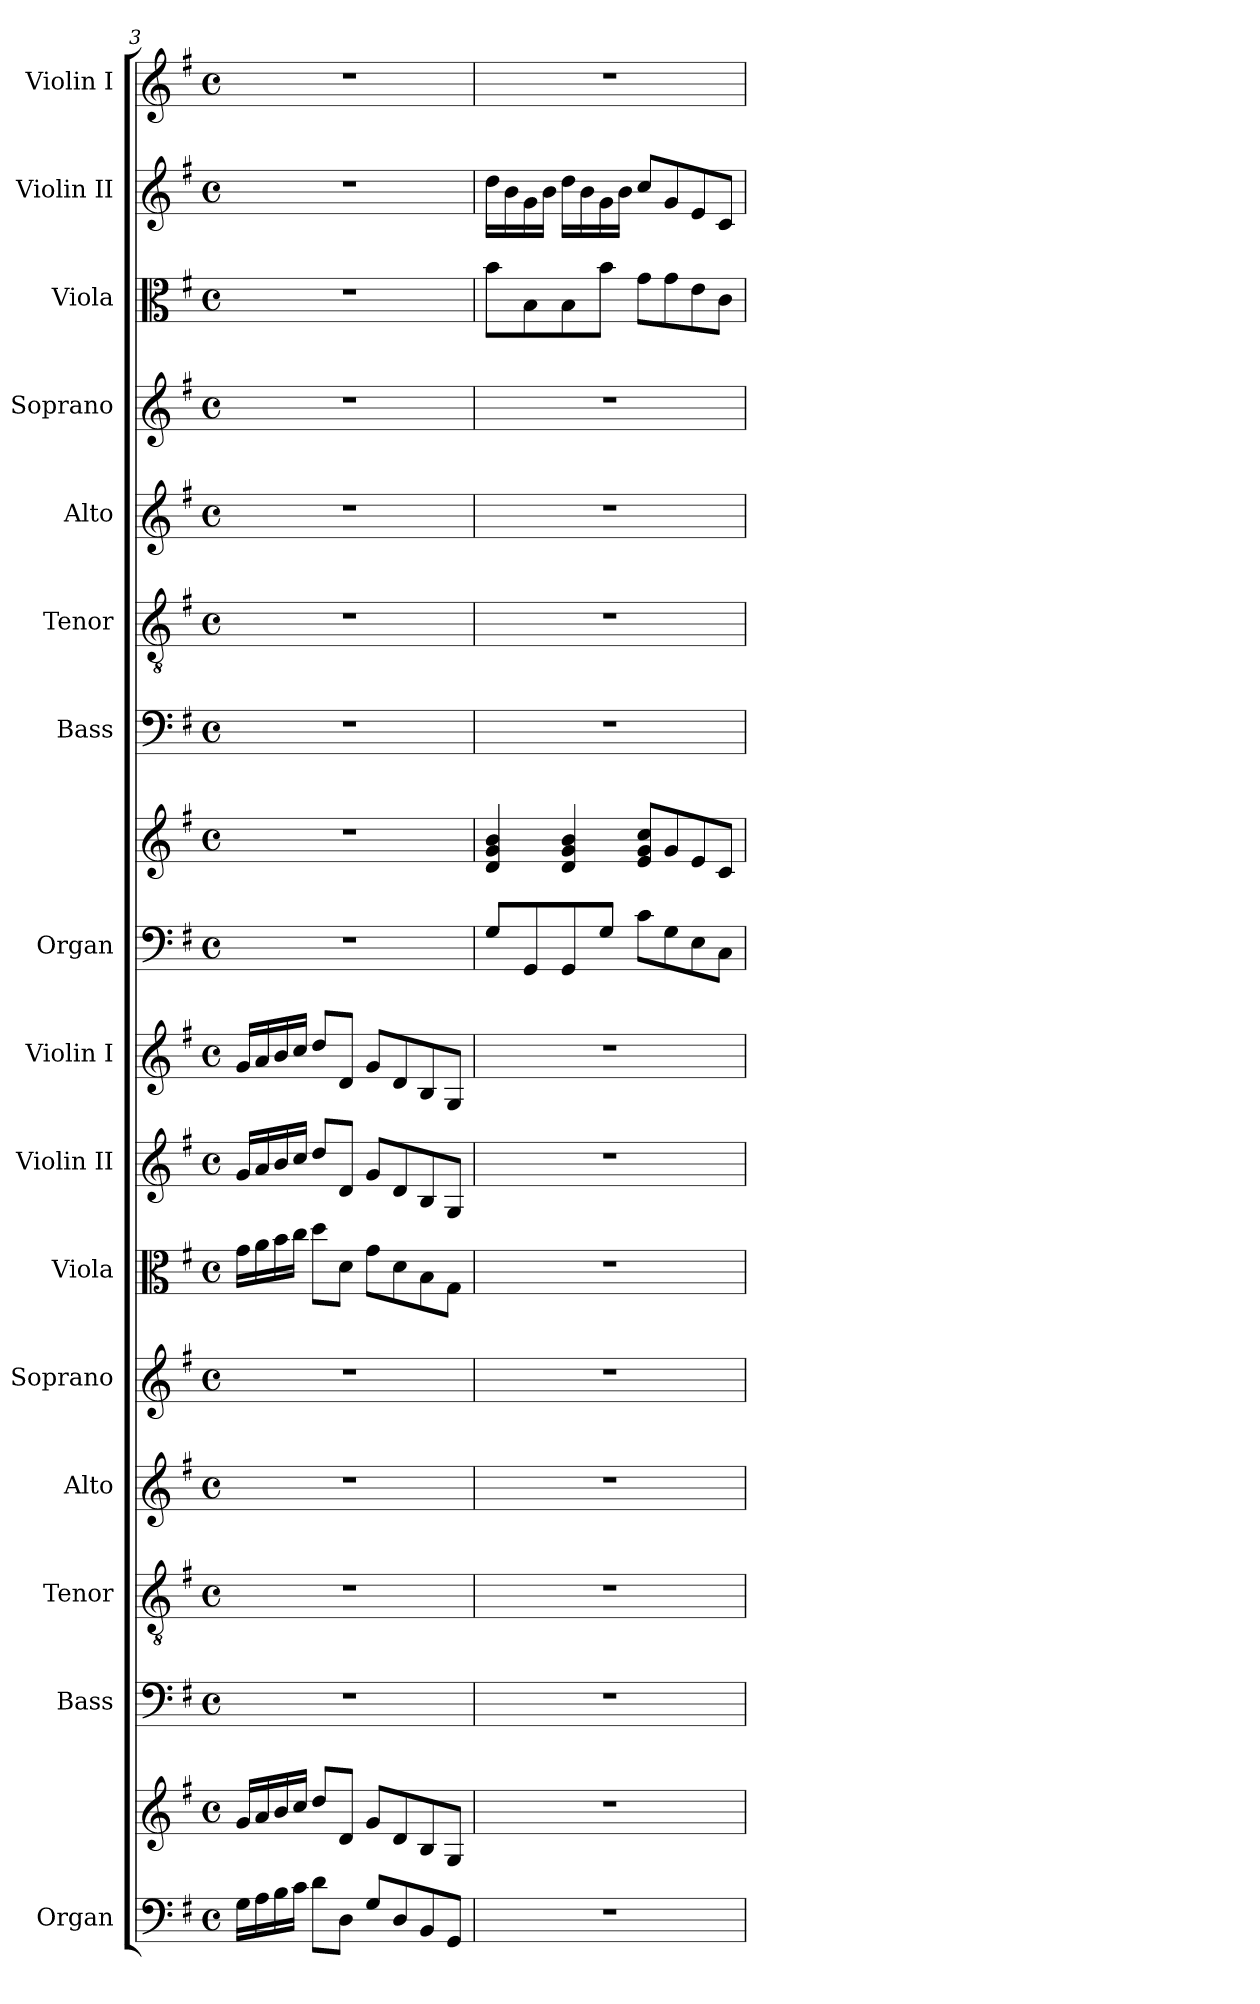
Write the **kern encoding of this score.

**kern	**kern	**kern	**kern	**kern	**kern	**kern	**kern	**kern	**kern	**kern	**kern	**kern	**kern	**kern	**kern	**kern	**kern
*part16	*part16	*part15	*part14	*part13	*part12	*part11	*part10	*part9	*part8	*part8	*part7	*part6	*part5	*part4	*part3	*part2	*part1
*staff18	*staff17	*staff16	*staff15	*staff14	*staff13	*staff12	*staff11	*staff10	*staff9	*staff8	*staff7	*staff6	*staff5	*staff4	*staff3	*staff2	*staff1
*I"Organ	*	*I"Bass	*I"Tenor	*I"Alto	*I"Soprano	*I"Viola	*I"Violin II	*I"Violin I	*I"Organ	*	*I"Bass	*I"Tenor	*I"Alto	*I"Soprano	*I"Viola	*I"Violin II	*I"Violin I
*I'Org.	*	*I'B.	*I'T.	*I'A.	*I'S.	*I'Vla.	*I'Vln. II	*I'Vln. I	*I'Org.	*	*I'B.	*I'T.	*I'A.	*I'S.	*I'Vla.	*I'Vln. II	*I'Vln. I
*clefF4	*clefG2	*clefF4	*clefGv2	*clefG2	*clefG2	*clefC3	*clefG2	*clefG2	*clefF4	*clefG2	*clefF4	*clefGv2	*clefG2	*clefG2	*clefC3	*clefG2	*clefG2
*	*	*	*ITrd7c12	*	*	*	*	*	*	*	*	*ITrd7c12	*	*	*	*	*
*k[f#]	*k[f#]	*k[f#]	*k[f#]	*k[f#]	*k[f#]	*k[f#]	*k[f#]	*k[f#]	*k[f#]	*k[f#]	*k[f#]	*k[f#]	*k[f#]	*k[f#]	*k[f#]	*k[f#]	*k[f#]
*G:	*G:	*G:	*G:	*G:	*G:	*G:	*G:	*G:	*G:	*G:	*G:	*G:	*G:	*G:	*G:	*G:	*G:
*M4/4	*M4/4	*M4/4	*M4/4	*M4/4	*M4/4	*M4/4	*M4/4	*M4/4	*M4/4	*M4/4	*M4/4	*M4/4	*M4/4	*M4/4	*M4/4	*M4/4	*M4/4
*met(c)	*met(c)	*met(c)	*met(c)	*met(c)	*met(c)	*met(c)	*met(c)	*met(c)	*met(c)	*met(c)	*met(c)	*met(c)	*met(c)	*met(c)	*met(c)	*met(c)	*met(c)
=3	=3	=3	=3	=3	=3	=3	=3	=3	=3	=3	=3	=3	=3	=3	=3	=3	=3
16Gi\LL	16gi/LL	1r	1r	1r	1r	16gi\LL	16gi/LL	16gi/LL	1r	1r	1r	1r	1r	1r	1r	1r	1r
16Ai\	16ai/	.	.	.	.	16ai\	16ai/	16ai/	.	.	.	.	.	.	.	.	.
16Bi\	16bi/	.	.	.	.	16bi\	16bi/	16bi/	.	.	.	.	.	.	.	.	.
16ci\JJ	16cci/JJ	.	.	.	.	16cci\JJ	16cci/JJ	16cci/JJ	.	.	.	.	.	.	.	.	.
8di\L	8ddi/L	.	.	.	.	8ddi\L	8ddi/L	8ddi/L	.	.	.	.	.	.	.	.	.
8Di\J	8di/J	.	.	.	.	8di\J	8di/J	8di/J	.	.	.	.	.	.	.	.	.
8Gi/L	8gi/L	.	.	.	.	8gi\L	8gi/L	8gi/L	.	.	.	.	.	.	.	.	.
8Di/	8di/	.	.	.	.	8di\	8di/	8di/	.	.	.	.	.	.	.	.	.
8BBi/	8Bi/	.	.	.	.	8Bi\	8Bi/	8Bi/	.	.	.	.	.	.	.	.	.
8GGi/J	8Gi/J	.	.	.	.	8Gi\J	8Gi/J	8Gi/J	.	.	.	.	.	.	.	.	.
=4	=4	=4	=4	=4	=4	=4	=4	=4	=4	=4	=4	=4	=4	=4	=4	=4	=4
1r	1r	1r	1r	1r	1r	1r	1r	1r	8Gi/L	4di/ 4gi 4bi	1r	1r	1r	1r	8bi\L	16ddi\LL	1r
.	.	.	.	.	.	.	.	.	.	.	.	.	.	.	.	16bi\	.
.	.	.	.	.	.	.	.	.	8GGi/	.	.	.	.	.	8Bi\	16gi\	.
.	.	.	.	.	.	.	.	.	.	.	.	.	.	.	.	16bi\JJ	.
.	.	.	.	.	.	.	.	.	8GGi/	4di/ 4gi 4bi	.	.	.	.	8Bi\	16ddi\LL	.
.	.	.	.	.	.	.	.	.	.	.	.	.	.	.	.	16bi\	.
.	.	.	.	.	.	.	.	.	8Gi/J	.	.	.	.	.	8bi\J	16gi\	.
.	.	.	.	.	.	.	.	.	.	.	.	.	.	.	.	16bi\JJ	.
.	.	.	.	.	.	.	.	.	8ci\L	8ei/ 8gi 8cciL	.	.	.	.	8gi\L	8cci/L	.
.	.	.	.	.	.	.	.	.	8Gi\	8gi/	.	.	.	.	8gi\	8gi/	.
.	.	.	.	.	.	.	.	.	8Ei\	8ei/	.	.	.	.	8ei\	8ei/	.
.	.	.	.	.	.	.	.	.	8Ci\J	8ci/J	.	.	.	.	8ci\J	8ci/J	.
=	=	=	=	=	=	=	=	=	=	=	=	=	=	=	=	=	=
*-	*-	*-	*-	*-	*-	*-	*-	*-	*-	*-	*-	*-	*-	*-	*-	*-	*-
